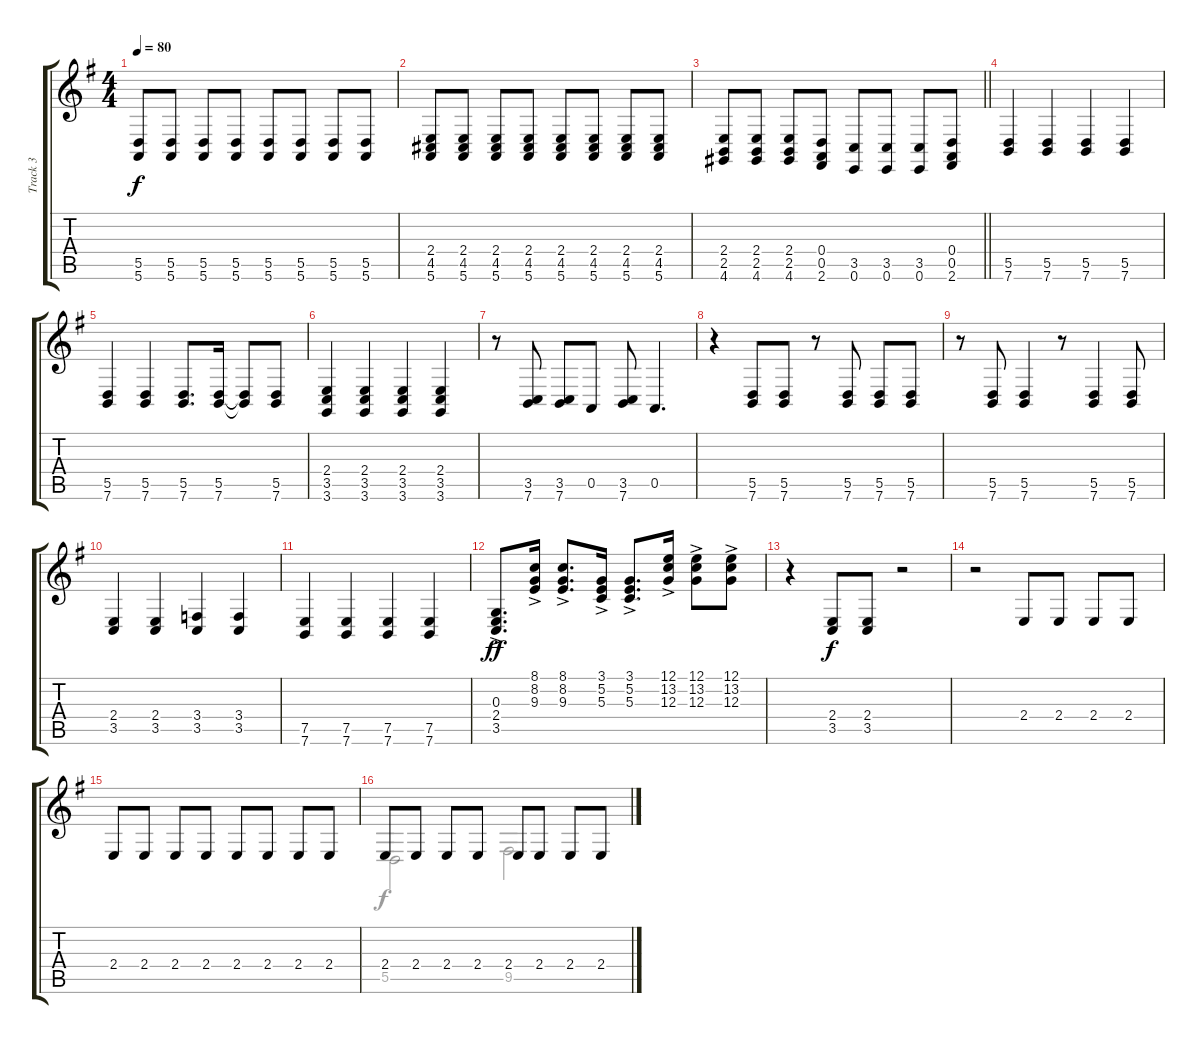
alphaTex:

\track ("Track 3" "Track 3") {instrument acousticgrandpiano}
\staff {score tabs}
\tuning (E4 B3 G3 D3 A2 E2) {hide}
\voice
\ts (4 4)
\tempo 80
\clef g2
\ks g
(5.5 5.6).8{dy f} (5.5 5.6).8 (5.5 5.6).8 (5.5 5.6).8 (5.5 5.6).8 (5.5 5.6).8 (5.5 5.6).8 (5.5 5.6).8 |
(2.4 4.5 5.6).8 (2.4 4.5 5.6).8 (2.4 4.5 5.6).8 (2.4 4.5 5.6).8 (2.4 4.5 5.6).8 (2.4 4.5 5.6).8 (2.4 4.5 5.6).8 (2.4 4.5 5.6).8 |
\barLineRight lightlight
(2.4 2.5 4.6).8 (2.4 2.5 4.6).8 (2.4 2.5 4.6).8 (0.4 0.5 2.6).8 (3.5 0.6).8 (3.5 0.6).8 (3.5 0.6).8 (0.4 0.5 2.6).8 |
(5.5 7.6).4 (5.5 7.6).4 (5.5 7.6).4 (5.5 7.6).4 |
(5.5 7.6).4 (5.5 7.6).4 (5.5 7.6).8{d} (5.5 7.6).16 (5.5{t} 7.6{t}).8 (5.5 7.6).8 |
(2.4 3.5 3.6).4 (2.4 3.5 3.6).4 (2.4 3.5 3.6).4 (2.4 3.5 3.6).4 |
r.8 (3.5 7.6).8 (3.5 7.6).8 0.5.8 (3.5 7.6).8 0.5.4{d} |
r.4 (5.5 7.6).8 (5.5 7.6).8 r.8 (5.5 7.6).8 (5.5 7.6).8 (5.5 7.6).8 |
r.8 (5.5 7.6).8 (5.5 7.6).4 r.8 (5.5 7.6).4 (5.5 7.6).8 |
(2.4 3.5).4 (2.4 3.5).4 (3.4 3.5).4 (3.4 3.5).4 |
(7.5 7.6).4 (7.5 7.6).4 (7.5 7.6).4 (7.5 7.6).4 |
(0.3{ac} 2.4{ac} 3.5{ac}).8{d dy ff} (8.1{ac} 8.2{ac} 9.3{ac}).16 (8.1{ac} 8.2{ac} 9.3{ac}).8{d} (3.1{ac} 5.2{ac} 5.3{ac}).16 (3.1{ac} 5.2{ac} 5.3{ac}).8{d} (12.1{ac} 13.2{ac} 12.3{ac}).16 (12.1{ac} 13.2{ac} 12.3{ac}).8 (12.1{ac} 13.2{ac} 12.3{ac}).8 |
r.4 (2.4 3.5).8{dy f} (2.4 3.5).8 r.2 |
r.2 2.4.8 2.4.8 2.4.8 2.4.8 |
2.4.8 2.4.8 2.4.8 2.4.8 2.4.8 2.4.8 2.4.8 2.4.8 |
2.4.8 2.4.8 2.4.8 2.4.8 2.4.8 2.4.8 2.4.8 2.4.8
\voice
\clef g2
\ottava regular
\simile none
\ks g
|
|
\barLineRight lightlight
|
|
|
|
|
|
|
|
|
|
|
|
|
5.5.2 9.5.2
